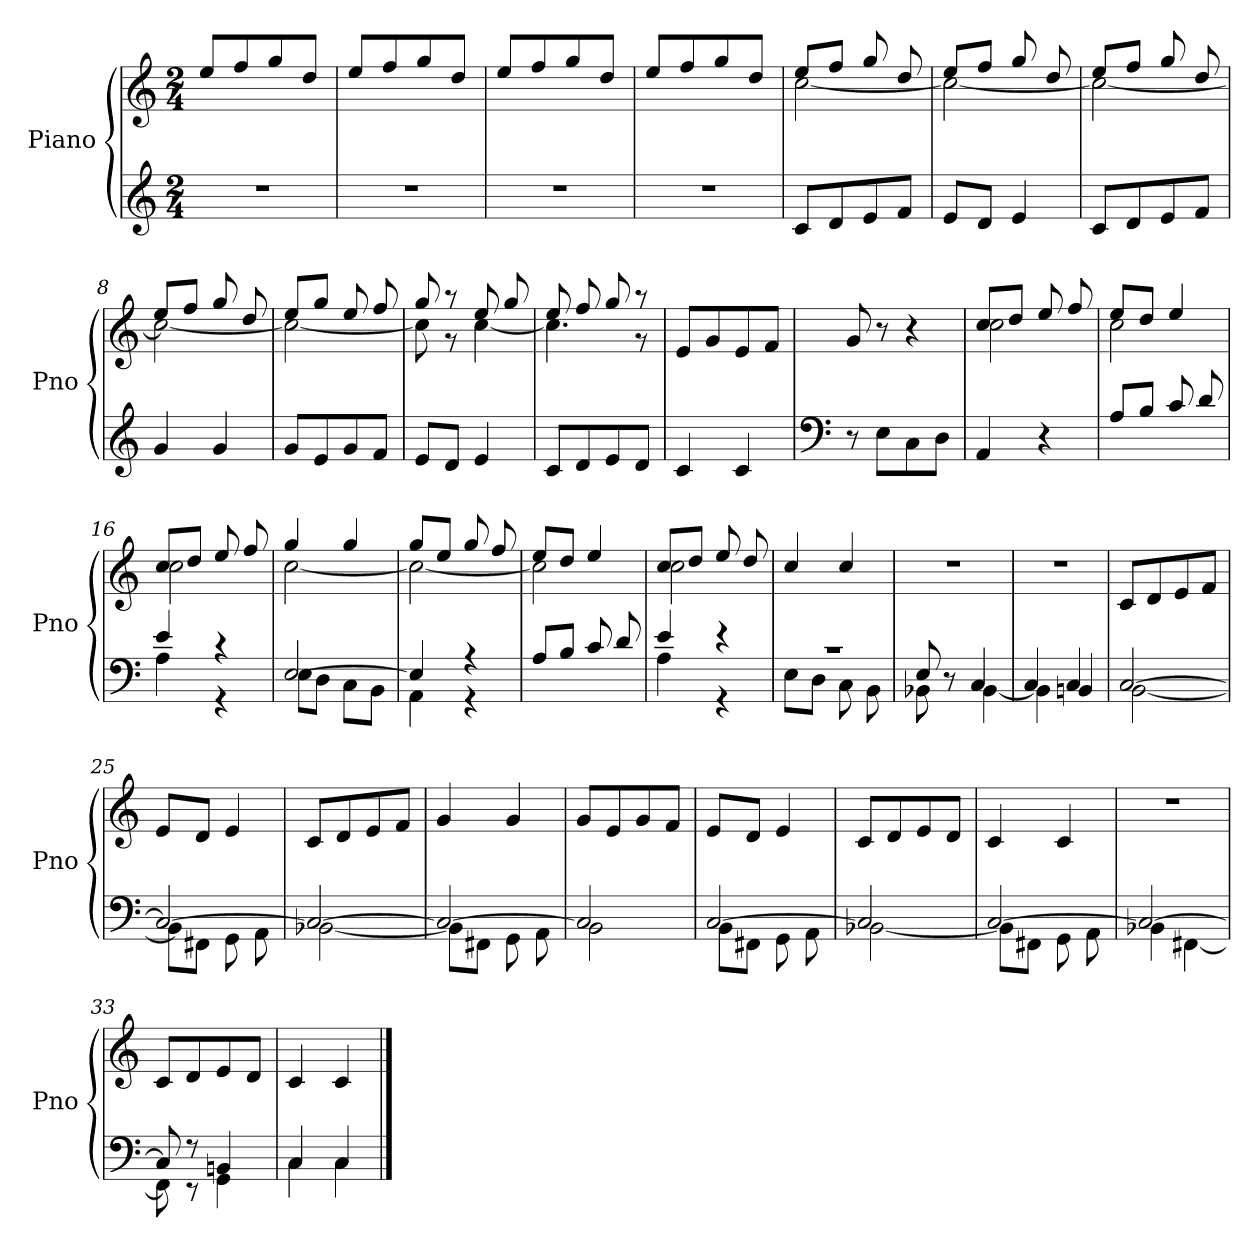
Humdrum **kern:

**kern	**kern
*part2	*part1
*staff2	*staff1
*I"Piano	*I"Piano
*I'Pno	*I'Pno
*clefG2	*clefG2
*k[]	*k[]
*M2/4	*M2/4
*MM106	*MM106
=1	=1
2r	8ee/L
.	8ff/
.	8gg/
.	8dd/J
=2	=2
2r	8ee/L
.	8ff/
.	8gg/
.	8dd/J
=3	=3
2r	8ee/L
.	8ff/
.	8gg/
.	8dd/J
=4	=4
2r	8ee/L
.	8ff/
.	8gg/
.	8dd/J
=5	=5
*	*^
8c/L	8ee/L	[2cc<\
8d/	8ff/J	.
8e/	8gg/	.
8f/J	8dd/	.
=6	=6	=6
8e/L	8ee/L	2cc<\_
8d/J	8ff/J	.
4e/	8gg/	.
.	8dd/	.
!!LO:LB:g=z	!!
=7	=7	=7
8c/L	8ee/L	2cc<\_
8d/	8ff/J	.
8e/	8gg/	.
8f/J	8dd/	.
=8	=8	=8
4g/	8ee/L	2cc<\_
.	8ff/J	.
4g/	8gg/	.
.	8dd/	.
=9	=9	=9
8g/L	8ee/L	2cc<\_
8e/	8gg/J	.
8g/	8ee/	.
8f/J	8ff/	.
=10	=10	=10
8e/L	8gg/	8cc<\]
8d/J	8r	8r
4e/	8ee/	[4cc<\
.	8gg/	.
=11	=11	=11
8c/L	8ee/	4.cc<\]
8d/	8ff/	.
8e/	8gg/	.
8d/J	8r	8r
*	*v	*v
=12	=12
4c/	8e/L
.	8g/
4c/	8e/
.	8f/J
=13	=13
*clefF4	*
8r	8g/
8E\L	8r
8C\	4r
8D\J	.
!!LO:LB:g=z
=14	=14
*	*^
4AA/	8cc/L	2cc<\
.	8dd/J	.
4r	8ee/	.
.	8ff/	.
=15	=15	=15
8A/L	8ee/L	2cc<\
8B/J	8dd/J	.
8c/	4ee/	.
8d/	.	.
=16	=16	=16
*^	*	*
4e/	4A<\	8cc/L	2cc<\
.	.	8dd/J	.
4r	4r	8ee/	.
.	.	8ff/	.
=17	=17	=17	=17
[2E/	8E<\L	4gg/	[2cc<\
.	8D<\J	.	.
.	8C<\L	4gg/	.
.	8BB<\J	.	.
=18	=18	=18	=18
4E/]	4AA<\	8gg/L	2cc<\_
.	.	8ee/J	.
4r	4r	8gg/	.
.	.	8ff/	.
*v	*v	*	*
=19	=19	=19
8A/L	8ee/L	2cc<\]
8B/J	8dd/J	.
8c/	4ee/	.
8d/	.	.
=20	=20	=20
*^	*	*
4e/	4A<\	8cc/L	2cc<\
.	.	8dd/J	.
4r	4r	8ee/	.
.	.	8dd/	.
*	*	*v	*v
!!LO:LB:g=z
=21	=21	=21
2r	8E<\L	4cc/
.	8D<\J	.
.	8C<\	4cc/
.	8BB<\	.
=22	=22	=22
8E/	8BB-X<\	2r
8r	8ryy	.
4C/	[4BB-<\	.
=23	=23	=23
4C/	4BB-<\]	2r
4C/	4BBn/	.
=24	=24	=24
[2C/	[2BB<\	8c/L
.	.	8d/
.	.	8e/
.	.	8f/J
=25	=25	=25
2C/_	8BB<\L]	8e/L
.	8FF#X<\J	8d/J
.	8GG<\	4e/
.	8AA<\	.
=26	=26	=26
2C/_	[2BB-X<\	8c/L
.	.	8d/
.	.	8e/
.	.	8f/J
=27	=27	=27
2C/_	8BB-<\L]	4g/
.	8FF#X<\J	.
.	8GG<\	4g/
.	8AA<\	.
!!LO:LB:g=z
=28	=28	=28
2C/]	2BB<\	8g/L
.	.	8e/
.	.	8g/
.	.	8f/J
=29	=29	=29
[2C/	8BB<\L	8e/L
.	8FF#X<\J	8d/J
.	8GG<\	4e/
.	8AA<\	.
=30	=30	=30
2C/]	[2BB-X<\	8c/L
.	.	8d/
.	.	8e/
.	.	8d/J
=31	=31	=31
[2C/	8BB-<\L]	4c/
.	8FF#X<\J	.
.	8GG<\	4c/
.	8AA<\	.
=32	=32	=32
2C/_	4BB-X<\	2r
.	[4FF#X<\	.
=33	=33	=33
8C/]	8FF#<\]	8c/L
8r	8r	8d/
4BBn/	4GG<\	8e/
.	.	8d/J
=34	=34	=34
4C/	4C\	4c/
4C/	4C\	4c/
*v	*v	*
==	==
*-	*-
